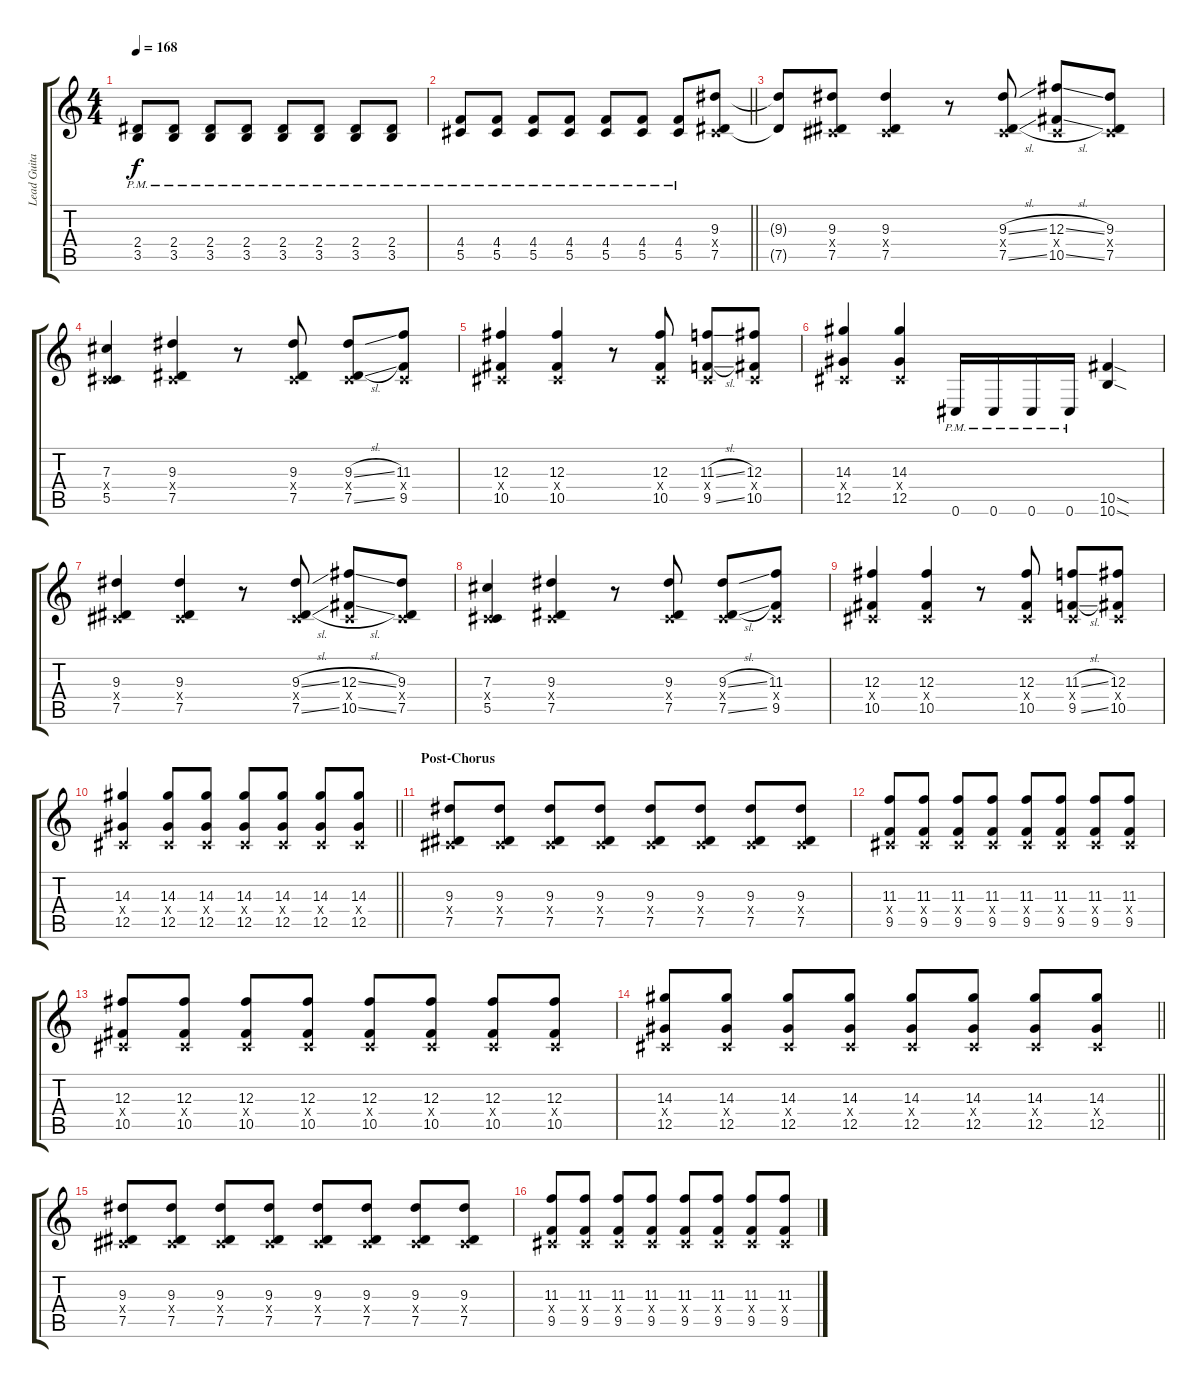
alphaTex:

\track ("Lead Guitar" "Lead Guita") {instrument distortionguitar}
\staff {score tabs}
\tuning (Eb4 Bb3 Gb3 Db3 Ab2 Db2) {hide}
\ts (4 4)
\tempo 168
\clef g2
\ks c
(2.4{pm} 3.5{pm}).8{dy f} (2.4{pm} 3.5{pm}).8 (2.4{pm} 3.5{pm}).8 (2.4{pm} 3.5{pm}).8 (2.4{pm} 3.5{pm}).8 (2.4{pm} 3.5{pm}).8 (2.4{pm} 3.5{pm}).8 (2.4{pm} 3.5{pm}).8 |
\barLineRight lightlight
(4.4{pm} 5.5{pm}).8 (4.4{pm} 5.5{pm}).8 (4.4{pm} 5.5{pm}).8 (4.4{pm} 5.5{pm}).8 (4.4{pm} 5.5{pm}).8 (4.4{pm} 5.5{pm}).8 (4.4{pm} 5.5{pm}).8 (9.3 0.4{x} 7.5).8 |
\section ("" "")
(9.3{t} 7.5{t}).8 (9.3 0.4{x} 7.5).8 (9.3 0.4{x} 7.5).4 r.8 (9.3{sl} 0.4{x} 7.5{sl}).8 (12.3{sl} 0.4{x} 10.5{sl}).8 (9.3 0.4{x} 7.5).8 |
(7.3 0.4{x} 5.5).4 (9.3 0.4{x} 7.5).4 r.8 (9.3 0.4{x} 7.5).8 (9.3{sl} 0.4{x} 7.5{sl}).8 (11.3 0.4{x} 9.5).8 |
(12.3 0.4{x} 10.5).4 (12.3 0.4{x} 10.5).4 r.8 (12.3 0.4{x} 10.5).8 (11.3{sl} 0.4{x} 9.5{sl}).8 (12.3 0.4{x} 10.5).8 |
(14.3 0.4{x} 12.5).4 (14.3 0.4{x} 12.5).4 0.6{pm}.16 0.6{pm}.16 0.6{pm}.16 0.6{pm}.16 (10.5{sod} 10.6{sod}).4 |
(9.3 0.4{x} 7.5).4 (9.3 0.4{x} 7.5).4 r.8 (9.3{sl} 0.4{x} 7.5{sl}).8 (12.3{sl} 0.4{x} 10.5{sl}).8 (9.3 0.4{x} 7.5).8 |
(7.3 0.4{x} 5.5).4 (9.3 0.4{x} 7.5).4 r.8 (9.3 0.4{x} 7.5).8 (9.3{sl} 0.4{x} 7.5{sl}).8 (11.3 0.4{x} 9.5).8 |
(12.3 0.4{x} 10.5).4 (12.3 0.4{x} 10.5).4 r.8 (12.3 0.4{x} 10.5).8 (11.3{sl} 0.4{x} 9.5{sl}).8 (12.3 0.4{x} 10.5).8 |
\barLineRight lightlight
(14.3 0.4{x} 12.5).4 (14.3 0.4{x} 12.5).8 (14.3 0.4{x} 12.5).8 (14.3 0.4{x} 12.5).8 (14.3 0.4{x} 12.5).8 (14.3 0.4{x} 12.5).8 (14.3 0.4{x} 12.5).8 |
\section ("" "Post-Chorus")
(9.3 0.4{x} 7.5).8 (9.3 0.4{x} 7.5).8 (9.3 0.4{x} 7.5).8 (9.3 0.4{x} 7.5).8 (9.3 0.4{x} 7.5).8 (9.3 0.4{x} 7.5).8 (9.3 0.4{x} 7.5).8 (9.3 0.4{x} 7.5).8 |
(11.3 0.4{x} 9.5).8 (11.3 0.4{x} 9.5).8 (11.3 0.4{x} 9.5).8 (11.3 0.4{x} 9.5).8 (11.3 0.4{x} 9.5).8 (11.3 0.4{x} 9.5).8 (11.3 0.4{x} 9.5).8 (11.3 0.4{x} 9.5).8 |
(12.3 0.4{x} 10.5).8 (12.3 0.4{x} 10.5).8 (12.3 0.4{x} 10.5).8 (12.3 0.4{x} 10.5).8 (12.3 0.4{x} 10.5).8 (12.3 0.4{x} 10.5).8 (12.3 0.4{x} 10.5).8 (12.3 0.4{x} 10.5).8 |
\barLineRight lightlight
(14.3 0.4{x} 12.5).8 (14.3 0.4{x} 12.5).8 (14.3 0.4{x} 12.5).8 (14.3 0.4{x} 12.5).8 (14.3 0.4{x} 12.5).8 (14.3 0.4{x} 12.5).8 (14.3 0.4{x} 12.5).8 (14.3 0.4{x} 12.5).8 |
(9.3 0.4{x} 7.5).8 (9.3 0.4{x} 7.5).8 (9.3 0.4{x} 7.5).8 (9.3 0.4{x} 7.5).8 (9.3 0.4{x} 7.5).8 (9.3 0.4{x} 7.5).8 (9.3 0.4{x} 7.5).8 (9.3 0.4{x} 7.5).8 |
(11.3 0.4{x} 9.5).8 (11.3 0.4{x} 9.5).8 (11.3 0.4{x} 9.5).8 (11.3 0.4{x} 9.5).8 (11.3 0.4{x} 9.5).8 (11.3 0.4{x} 9.5).8 (11.3 0.4{x} 9.5).8 (11.3 0.4{x} 9.5).8
